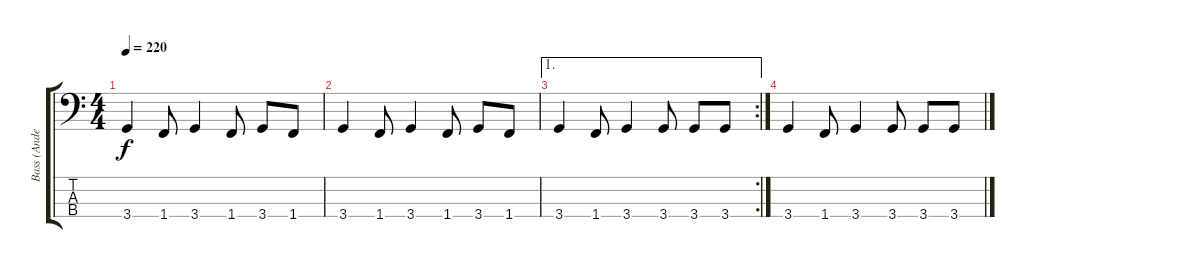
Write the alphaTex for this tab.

\track ("Bass (Ande)" "Bass (Ande") {instrument electricbasspick}
\staff {score tabs}
\tuning (G2 D2 A1 E1) {hide}
\ts (4 4)
\tempo 220
\clef f4
\ks c
3.4.4{dy f} 1.4.8 3.4.4 1.4.8 3.4.8 1.4.8 |
3.4.4 1.4.8 3.4.4 1.4.8 3.4.8 1.4.8 |
\ae 1
\rc 2
3.4.4 1.4.8 3.4.4 3.4.8 3.4.8 3.4.8 |
3.4.4 1.4.8 3.4.4 3.4.8 3.4.8 3.4.8
